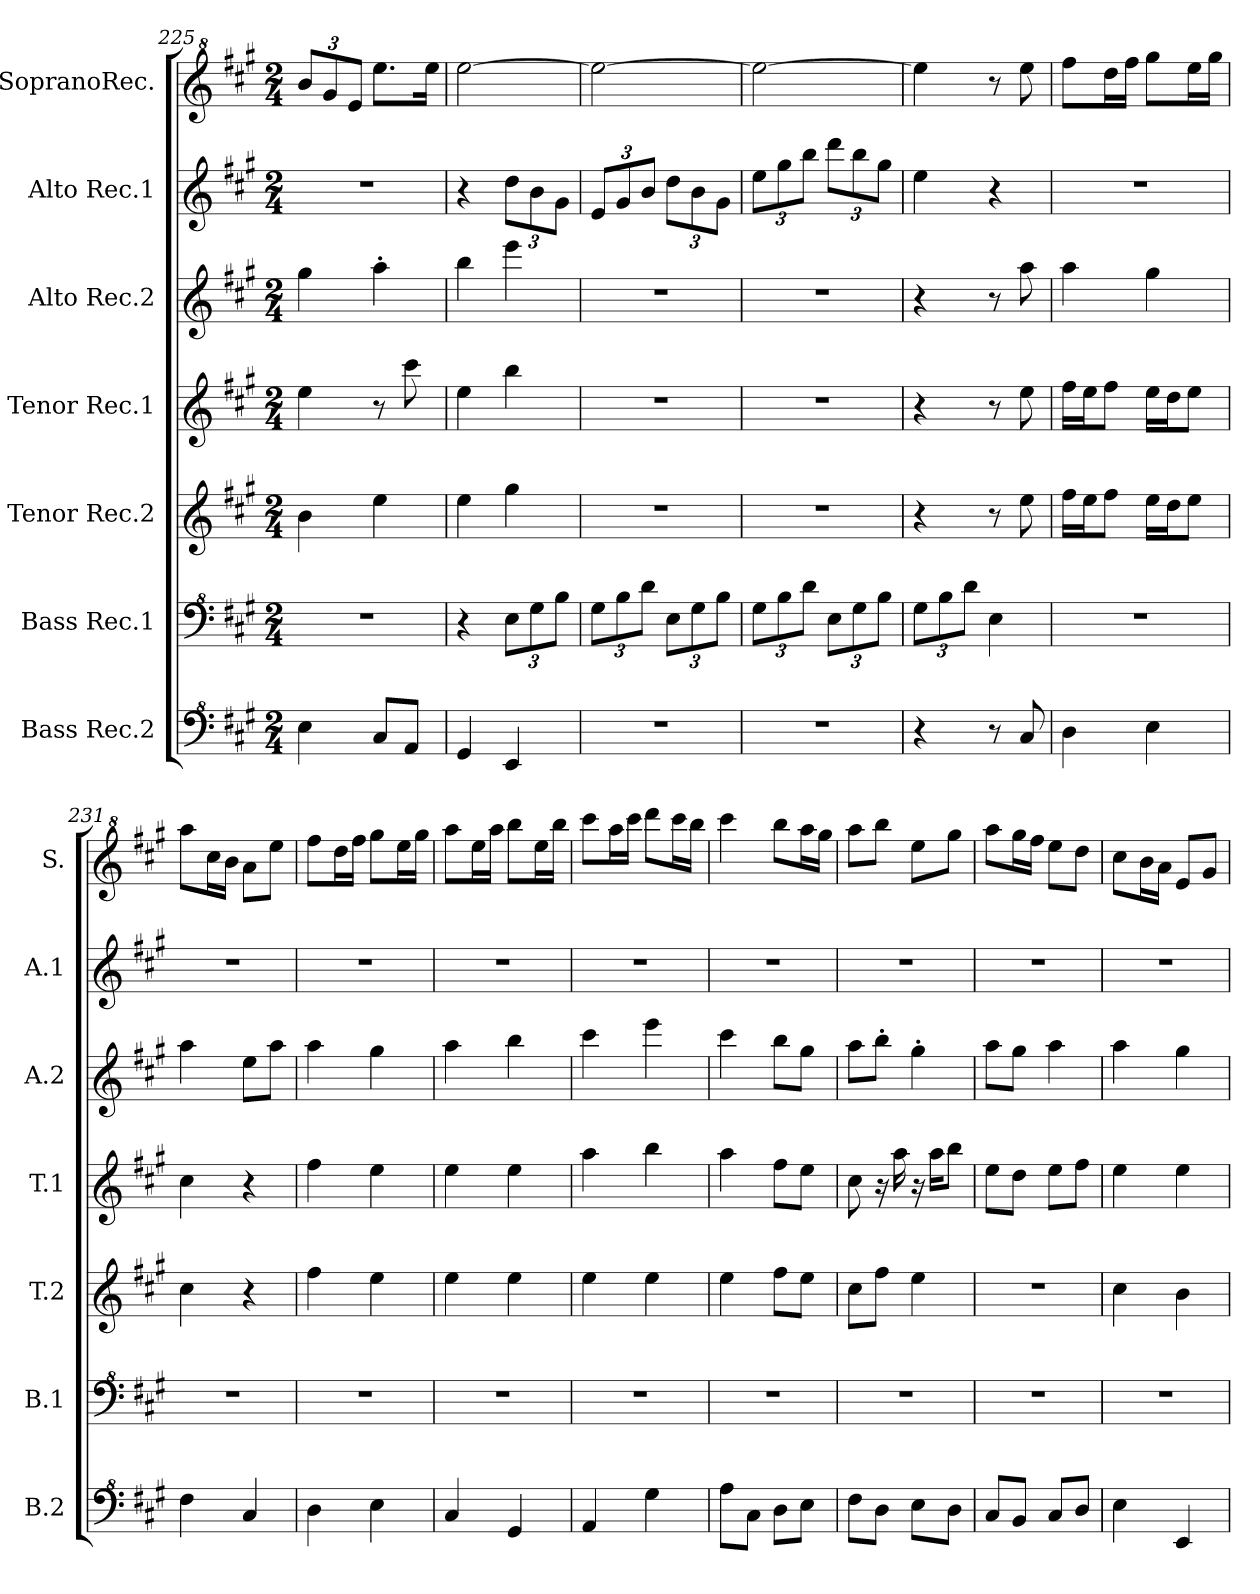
**kern	**kern	**kern	**kern	**kern	**kern	**kern
*part7	*part6	*part5	*part4	*part3	*part2	*part1
*staff7	*staff6	*staff5	*staff4	*staff3	*staff2	*staff1
*I"Bass Rec.2	*I"Bass Rec.1	*I"Tenor Rec.2	*I"Tenor Rec.1	*I"Alto Rec.2	*I"Alto Rec.1	*I"SopranoRec.
*I'B.2	*I'B.1	*I'T.2	*I'T.1	*I'A.2	*I'A.1	*I'S.
*clefF^4	*clefF^4	*clefG2	*clefG2	*clefG2	*clefG2	*clefG^2
*k[f#c#g#]	*k[f#c#g#]	*k[f#c#g#]	*k[f#c#g#]	*k[f#c#g#]	*k[f#c#g#]	*k[f#c#g#]
*M2/4	*M2/4	*M2/4	*M2/4	*M2/4	*M2/4	*M2/4
*	*	*	*	*	*	*Xbrackettup
=225	=225	=225	=225	=225	=225	=225
4e\	2r	4b\	4ee\	4gg#\	2r	12bb/L
.	.	.	.	.	.	12gg#/
.	.	.	.	.	.	12ee/J
8c#/L	.	4ee\	8r	4aa'\	.	8.eee\L
8A/J	.	.	8ccc#\	.	.	.
.	.	.	.	.	.	16eee\Jk
=226	=226	=226	=226	=226	=226	=226
4G#/	4r	4ee\	4ee\	4bb\	4r	[2eee\
*	*Xbrackettup	*	*	*	*Xbrackettup	*
4E/	12e\L	4gg#\	4bb\	4eee\	12dd\L	.
.	12g#\	.	.	.	12b\	.
.	12b\J	.	.	.	12g#\J	.
=227	=227	=227	=227	=227	=227	=227
2r	12g#\L	2r	2r	2r	12e/L	2eee\_
.	12b\	.	.	.	12g#/	.
.	12dd\J	.	.	.	12b/J	.
.	12e\L	.	.	.	12dd\L	.
.	12g#\	.	.	.	12b\	.
.	12b\J	.	.	.	12g#\J	.
=228	=228	=228	=228	=228	=228	=228
2r	12g#\L	2r	2r	2r	12ee\L	2eee\_
.	12b\	.	.	.	12gg#\	.
.	12dd\J	.	.	.	12bb\J	.
.	12e\L	.	.	.	12ddd\L	.
.	12g#\	.	.	.	12bb\	.
.	12b\J	.	.	.	12gg#\J	.
=229	=229	=229	=229	=229	=229	=229
4r	12g#\L	4r	4r	4r	4ee\	4eee\]
.	12b\	.	.	.	.	.
.	12dd\J	.	.	.	.	.
8r	4e\	8r	8r	8r	4r	8r
8c#/	.	8ee\	8ee\	8aa\	.	8eee\
=230	=230	=230	=230	=230	=230	=230
4d\	2r	16ff#\LL	16ff#\LL	4aa\	2r	8fff#\L
.	.	16ee\J	16ee\J	.	.	.
.	.	8ff#\J	8ff#\J	.	.	16ddd\L
.	.	.	.	.	.	16fff#\JJ
4e\	.	16ee\LL	16ee\LL	4gg#\	.	8ggg#\L
.	.	16dd\J	16dd\J	.	.	.
.	.	8ee\J	8ee\J	.	.	16eee\L
.	.	.	.	.	.	16ggg#\JJ
!!LO:PB:g=z
=231	=231	=231	=231	=231	=231	=231
4f#\	2r	4cc#\	4cc#\	4aa\	2r	8aaa\L
.	.	.	.	.	.	16ccc#\L
.	.	.	.	.	.	16bb\JJ
4c#/	.	4r	4r	8ee\L	.	8aa\L
.	.	.	.	8aa\J	.	8eee\J
=232	=232	=232	=232	=232	=232	=232
4d\	2r	4ff#\	4ff#\	4aa\	2r	8fff#\L
.	.	.	.	.	.	16ddd\L
.	.	.	.	.	.	16fff#\JJ
4e\	.	4ee\	4ee\	4gg#\	.	8ggg#\L
.	.	.	.	.	.	16eee\L
.	.	.	.	.	.	16ggg#\JJ
=233	=233	=233	=233	=233	=233	=233
4c#/	2r	4ee\	4ee\	4aa\	2r	8aaa\L
.	.	.	.	.	.	16eee\L
.	.	.	.	.	.	16aaa\JJ
4G#/	.	4ee\	4ee\	4bb\	.	8bbb\L
.	.	.	.	.	.	16eee\L
.	.	.	.	.	.	16bbb\JJ
=234	=234	=234	=234	=234	=234	=234
4A/	2r	4ee\	4aa\	4ccc#\	2r	8cccc#\L
.	.	.	.	.	.	16aaa\L
.	.	.	.	.	.	16cccc#\JJ
4g#\	.	4ee\	4bb\	4eee\	.	8dddd\L
.	.	.	.	.	.	16cccc#\L
.	.	.	.	.	.	16bbb\JJ
=235	=235	=235	=235	=235	=235	=235
8a\L	2r	4ee\	4aa\	4ccc#\	2r	4cccc#\
8c#\J	.	.	.	.	.	.
8d\L	.	8ff#\L	8ff#\L	8bb\L	.	8bbb\L
8e\J	.	8ee\J	8ee\J	8gg#\J	.	16aaa\L
.	.	.	.	.	.	16ggg#\JJ
=236	=236	=236	=236	=236	=236	=236
8f#\L	2r	8cc#\L	8cc#\	8aa\L	2r	8aaa\L
8d\J	.	8ff#\J	16r	8bb'\J	.	8bbb\J
.	.	.	16aa\	.	.	.
8e\L	.	4ee\	16r	4gg#'\	.	8eee\L
.	.	.	16aa\KL	.	.	.
8d\J	.	.	8bb\J	.	.	8ggg#\J
=237	=237	=237	=237	=237	=237	=237
8c#/L	2r	2r	8ee\L	8aa\L	2r	8aaa\L
8B/J	.	.	8dd\J	8gg#\J	.	16ggg#\L
.	.	.	.	.	.	16fff#\JJ
8c#/L	.	.	8ee\L	4aa\	.	8eee\L
8d/J	.	.	8ff#\J	.	.	8ddd\J
=238	=238	=238	=238	=238	=238	=238
4e\	2r	4cc#\	4ee\	4aa\	2r	8ccc#\L
.	.	.	.	.	.	16bb\L
.	.	.	.	.	.	16aa\JJ
4E/	.	4b\	4ee\	4gg#\	.	8ee/L
.	.	.	.	.	.	8gg#/J
=	=	=	=	=	=	=
*-	*-	*-	*-	*-	*-	*-
